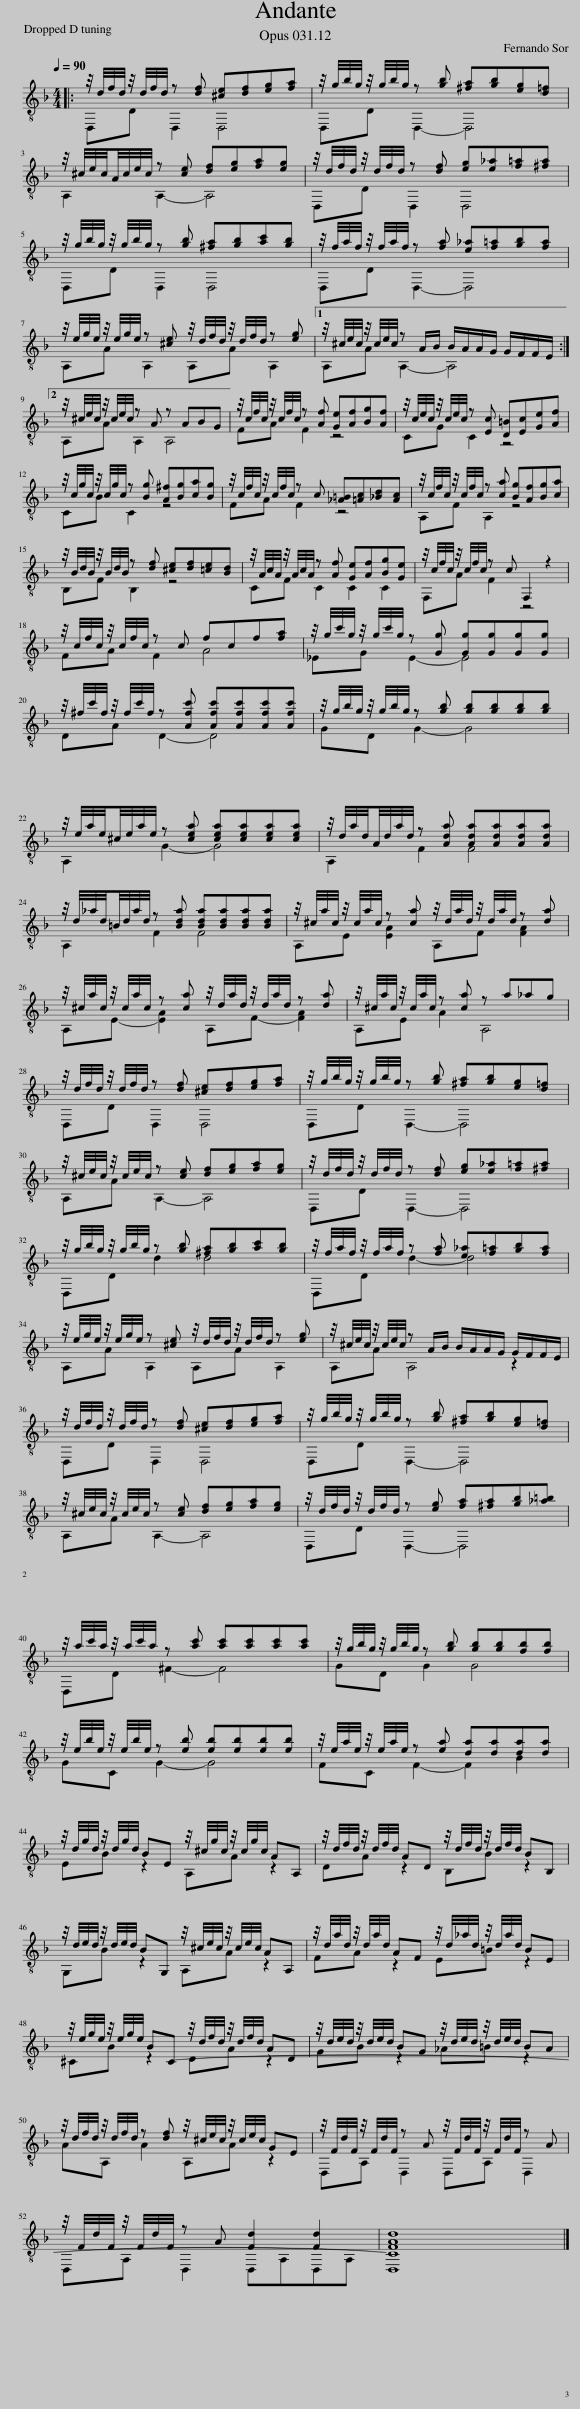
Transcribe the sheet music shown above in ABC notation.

X:1
%%score ( 1 2 )
L:1/8
Q:1/4=90
M:4/4
I:linebreak $
K:F
V:1 treble-8
V:2 treble-8
V:1
|: z/4 d/4f/4d/4 z/4 d/4f/4d/4 z [df] [^ce][df][eg][fa] | z/4 g/4b/4g/4 z/4 g/4b/4g/4 z [gb] [^fa][gb][eg][d=f] |$ z/4 ^c/4e/4c/4A/4c/4e/4c/4 z [ce] [df][eg][fa][eg] | z/4 d/4f/4d/4 z/4 d/4f/4d/4 z [df] [eg][e_a][f=a][^fa] |$ z/4 g/4b/4g/4 z/4 g/4b/4g/4 z [gb] [^fa][gb][ac'][gb] | %5
 z/4 f/4a/4f/4 z/4 f/4a/4f/4 z [fa] [e_a][f=a][gb][fa] |$ z/4 e/4g/4e/4 z/4 e/4g/4e/4 z [^ce] z/4 d/4f/4d/4 z/4 d/4f/4d/4 z [eg] |1 z/4 ^c/4e/4c/4 z/4 c/4e/4c/4 z A/B/ B/A/A/G/ G/F/F/E/ :|2$ z/4 ^c/4e/4c/4 z/4 c/4e/4c/4 z A z ABG || z/4 c/4f/4c/4 z/4 c/4f/4c/4 z [Af] [Ge][Af][Bg][Af] | %10
 z/4 c/4e/4c/4 z/4 c/4e/4c/4 z [Ec] [D=B][Ec][Ge][Af] |$ z/4 c/4g/4c/4 z/4 c/4g/4c/4 z [Bg] [A^f][Bg][ca][Bg] | z/4 c/4f/4c/4 z/4 c/4f/4c/4 z c [_A=B][=Ac][_Bd][Ac] | z/4 c/4f/4c/4 z/4 c/4f/4c/4 z [ca] [Bg][Af][Bg][ca] |$ z/4 B/4d/4B/4 z/4 B/4d/4B/4 z [df] [^ce][df][=ce][Bd] | %15
 z/4 A/4c/4A/4 z/4 A/4c/4A/4 z [Af] [Ge][Af][Bg][Ge] | z/4 c/4f/4c/4 z/4 c/4f/4c/4 z c F,2 z2 |$ z/4 c/4f/4c/4 z/4 c/4f/4c/4 z c fcf[fa] | z/4 g/4c'/4g/4 z/4 g/4c'/4g/4 z [Gg] [Gg][Gg][Gg][Gg] |$ z/4 ^f/4c'/4f/4 z/4 f/4c'/4f/4 z [Afc'] [Afc'][Afc'][Afc'][Afc'] | %20
 z/4 g/4b/4g/4 z/4 g/4b/4g/4 z [gb] [gb][gb][gb][gb] |$ z/4 e/4a/4e/4^c/4e/4a/4e/4 z [cea] [cea][cea][cea][cea] | z/4 d/4a/4d/4A/4d/4a/4d/4 z [Ada] [Ada][Ada][Ada][Ada] |$ z/4 d/4_a/4d/4=B/4d/4a/4d/4 z [Bda] [Bda][Bda][Bda][Bda] | z/4 ^c/4a/4c/4 z/4 c/4a/4c/4 z [ca] z/4 d/4a/4d/4 z/4 d/4a/4d/4 z [da] |$ %25
 z/4 ^c/4a/4c/4 z/4 c/4a/4c/4 z [ca] z/4 d/4a/4d/4 z/4 d/4a/4d/4 z [da] | z/4 ^c/4a/4c/4 z/4 c/4a/4c/4 z [ca] z a_ag |$ z/4 d/4f/4d/4 z/4 d/4f/4d/4 z [df] [^ce][df][eg][fa] | z/4 g/4b/4g/4 z/4 g/4b/4g/4 z [gb] [^fa][gb][eg][d=f] |$ z/4 ^c/4e/4c/4 z/4 c/4e/4c/4 z [ce] [df][eg][fa][eg] | %30
 z/4 d/4f/4d/4 z/4 d/4f/4d/4 z [df] [eg][e_a][f=a][^fa] |$ z/4 g/4b/4g/4 z/4 g/4b/4g/4 z [gb] [^fa][gb][ac'][gb] | z/4 f/4a/4f/4 z/4 f/4a/4f/4 z [fa] [e_a][f=a][gb][fa] |$ z/4 e/4g/4e/4 z/4 e/4g/4e/4 z [^ce] z/4 d/4f/4d/4 z/4 d/4f/4d/4 z [eg] | z/4 ^c/4e/4c/4 z/4 c/4e/4c/4 z A/B/ B/A/A/G/ G/F/F/E/ |$ %35
 z/4 d/4f/4d/4 z/4 d/4f/4d/4 z [df] [^ce][df][eg][fa] | z/4 g/4b/4g/4 z/4 g/4b/4g/4 z [gb] [^fa][gb][eg][d=f] |$ z/4 ^c/4e/4c/4 z/4 c/4e/4c/4 z [ce] [df][eg][fa][eg] | z/4 d/4f/4d/4 z/4 d/4f/4d/4 z [eg] [fa][^fa][gb][_a=b] |$ z/4 a/4c'/4a/4 z/4 a/4c'/4a/4 z [ac'] [ac'][ac'][ac'][ac'] | %40
 z/4 g/4b/4g/4 z/4 g/4b/4g/4 z [gb] [gb][gb][fb][fb] |$ z/4 e/4b/4e/4 z/4 e/4b/4e/4 z [eb] [eb][eb][eb][eb] | z/4 e/4a/4e/4 z/4 e/4a/4e/4 z [ea] [da][da][da][da] |$ z/4 d/4g/4d/4 z/4 d/4g/4d/4 BE z/4 ^c/4g/4c/4 z/4 c/4g/4c/4 AA, | z/4 d/4f/4d/4 z/4 d/4f/4d/4 AD z/4 d/4f/4d/4 z/4 d/4f/4d/4 BB, |$ %45
 z/4 d/4e/4d/4 z/4 d/4e/4d/4 BG, z/4 ^c/4e/4c/4 z/4 c/4e/4c/4 AA, | z/4 d/4a/4d/4 z/4 d/4a/4d/4 AF z/4 d/4_a/4d/4 z/4 d/4a/4d/4 =BE |$ z/4 e/4g/4e/4 z/4 e/4g/4e/4 B^C- z/4 d/4f/4d/4 z/4 d/4f/4d/4 AD | z/4 d/4e/4d/4 z/4 d/4e/4d/4 BG z/4 d/4e/4d/4 z/4 d/4e/4d/4 =B_A |$ z/4 d/4f/4d/4 z/4 d/4f/4d/4 z [df] z/4 ^c/4e/4c/4 z/4 c/4e/4c/4 GE | %50
 z/4 F/4d/4F/4 z/4 F/4d/4F/4 z A z/4 F/4d/4F/4 z/4 F/4d/4F/4 z A |$ z/4 F/4d/4F/4 z/4 F/4d/4F/4 z A [Fd]2 [Fd]2 | [D,CFAd]8 |] %53
V:2
|: D,D D,2 D,4 | D,D D,2- D,4 |$ A,2 A,2- A,4 | D,D D,2 D,4 |$ D,D D,2 D,4 | %5
 D,D D,2- D,4 |$ A,A A,2 A,A A,2 |1 A,A A,2- A,4 :|2$ A,A A,2 A,4 || FA F2 z4 | %10
 CG C2 z4 |$ CB C2 z4 | FA F2 z4 | A,F A,2 z4 |$ B,F B,2 z4 | %15
 CF C2 C2 C2 | F,A F2 z4 |$ FA F2 A4 | _EG E2- E4 |$ DA D2- D4 | %20
 GD G2- G4 |$ A,2 G2- G4 | A,2 F2 F4 |$ A,2 F2 F4 | A,E [EA]2 A,F [FA]2 |$ %25
 A,E- [EA]2 A,F- [FA]2 | A,E A2 A,4 |$ D,D D,2 D,4 | D,D D,2- D,4 |$ A,A A,2- A,4 | %30
 D,D D,2- D,4 |$ D,D d2 d4 | D,D d2- d4 |$ A,A A,2 A,A A,2 | A,A A,4 z2 |$ %35
 D,D D,2 D,4 | D,D D,2- D,4 |$ A,A A,2- A,4 | D,D D,2- D,4 |$ D,D ^F2- F4 | %40
 GD G2 G4 |$ GC G2- G4 | FC F2- F2 B2 |$ EB z2 A,A z2 | DA z2 B,B z2 |$ %45
 G,B z2 A,A z2 | FA z2 E=B z2 |$ ^CB z2 DA z2 | GB z2 _A=B z2 |$ AA, A2 A,A z2 | %50
 D,A, D,2 D,A, D,2 |$ D,A, D,2 D,A,D,A, | x8 |] %53
